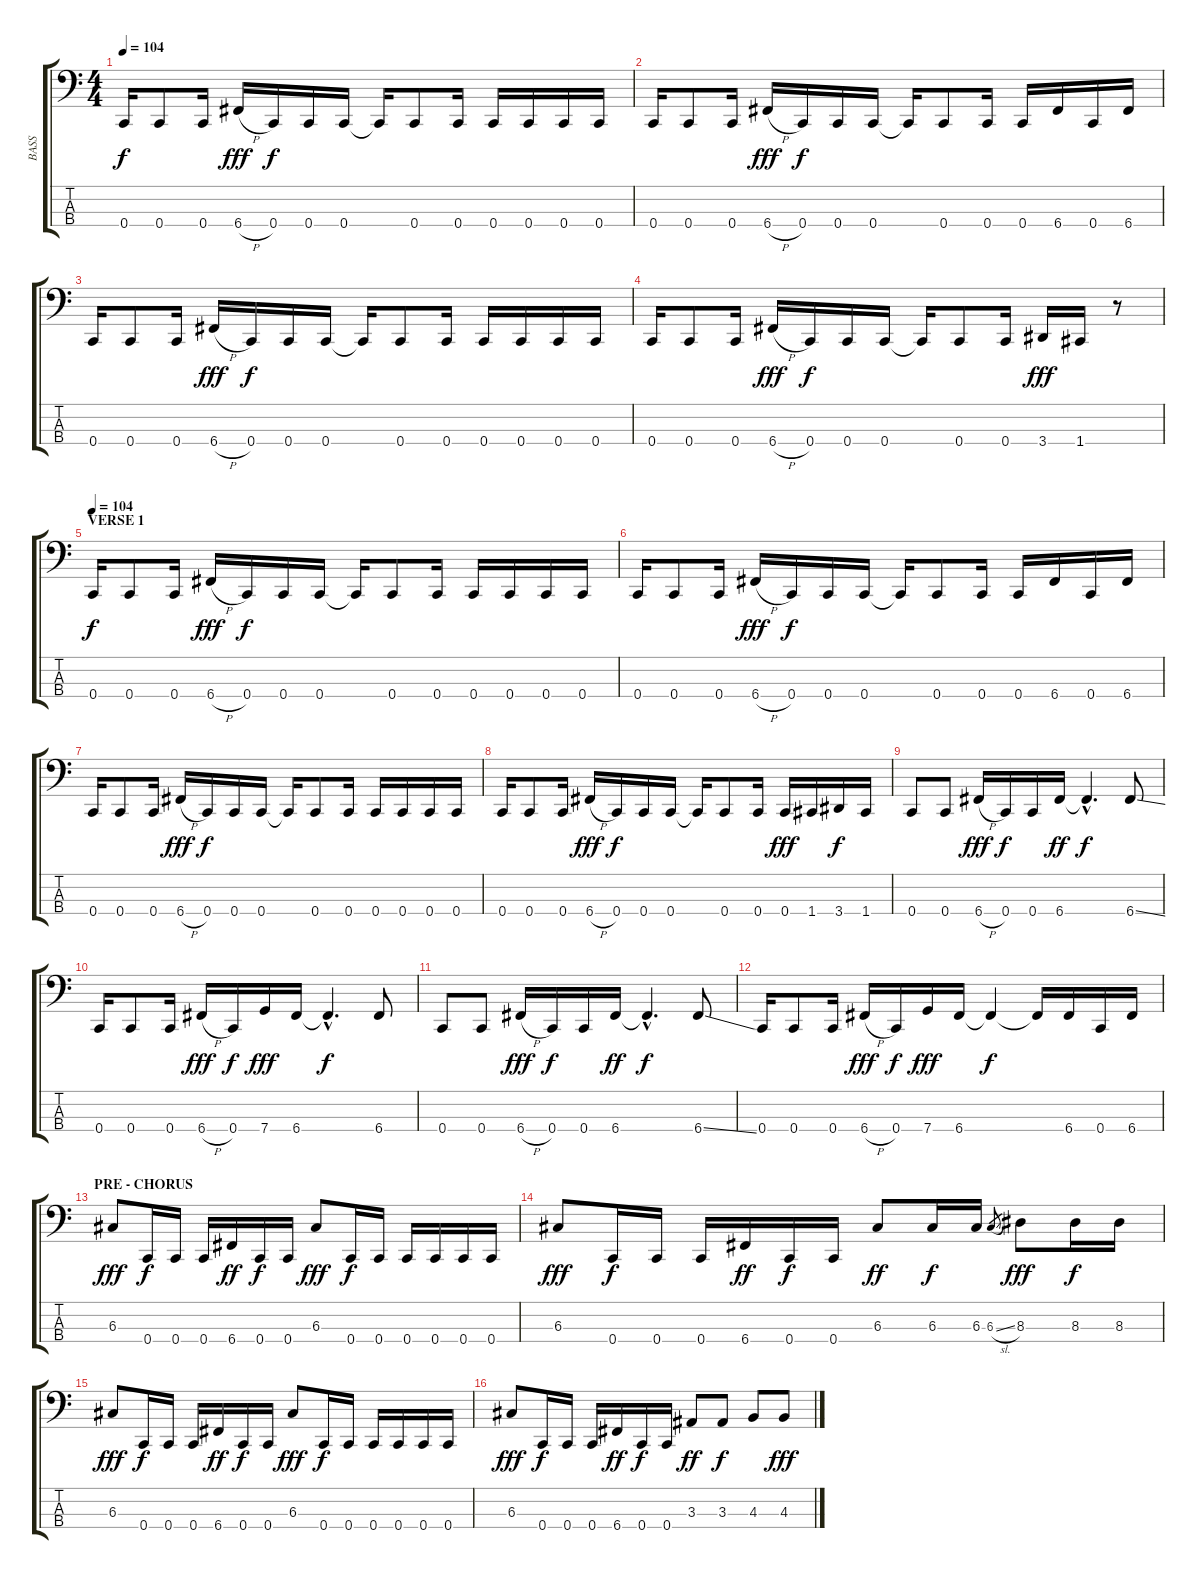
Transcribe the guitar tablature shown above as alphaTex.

\track ("BASS" "BASS") {instrument electricbassfinger}
\staff {score tabs}
\tuning (F2 C2 G1 C1) {hide}
\ts (4 4)
\tempo 104
\clef f4
\ks c
0.4.16{dy f} 0.4.8 0.4.16 6.4{h}.16{dy fff} 0.4.16{dy f} 0.4.16 0.4.16 0.4{t}.16 0.4.8 0.4.16 0.4.16 0.4.16 0.4.16 0.4.16 |
0.4.16 0.4.8 0.4.16 6.4{h}.16{dy fff} 0.4.16{dy f} 0.4.16 0.4.16 0.4{t}.16 0.4.8 0.4.16 0.4.16 6.4.16 0.4.16 6.4.16 |
0.4.16 0.4.8 0.4.16 6.4{h}.16{dy fff} 0.4.16{dy f} 0.4.16 0.4.16 0.4{t}.16 0.4.8 0.4.16 0.4.16 0.4.16 0.4.16 0.4.16 |
0.4.16 0.4.8 0.4.16 6.4{h}.16{dy fff} 0.4.16{dy f} 0.4.16 0.4.16 0.4{t}.16 0.4.8 0.4.16 3.4.16{dy fff} 1.4.16 r.8 |
\section ("" "VERSE 1")
\tempo 104
0.4.16{dy f} 0.4.8 0.4.16 6.4{h}.16{dy fff} 0.4.16{dy f} 0.4.16 0.4.16 0.4{t}.16 0.4.8 0.4.16 0.4.16 0.4.16 0.4.16 0.4.16 |
0.4.16 0.4.8 0.4.16 6.4{h}.16{dy fff} 0.4.16{dy f} 0.4.16 0.4.16 0.4{t}.16 0.4.8 0.4.16 0.4.16 6.4.16 0.4.16 6.4.16 |
0.4.16 0.4.8 0.4.16 6.4{h}.16{dy fff} 0.4.16{dy f} 0.4.16 0.4.16 0.4{t}.16 0.4.8 0.4.16 0.4.16 0.4.16 0.4.16 0.4.16 |
0.4.16 0.4.8 0.4.16 6.4{h}.16{dy fff} 0.4.16{dy f} 0.4.16 0.4.16 0.4{t}.16 0.4.8 0.4.16 0.4.16{dy fff} 1.4.16 3.4.16{dy f} 1.4.16 |
0.4.8 0.4.8 6.4{h}.16{dy fff} 0.4.16{dy f} 0.4.16 6.4.16{dy ff} 6.4{hac t}.4{d dy f} 6.4{ss}.8 |
0.4.16 0.4.8 0.4.16 6.4{h}.16{dy fff} 0.4.16{dy f} 7.4.16{dy fff} 6.4.16 6.4{hac t}.4{d dy f} 6.4.8 |
0.4.8 0.4.8 6.4{h}.16{dy fff} 0.4.16{dy f} 0.4.16 6.4.16{dy ff} 6.4{hac t}.4{d dy f} 6.4{ss}.8 |
0.4.16 0.4.8 0.4.16 6.4{h}.16{dy fff} 0.4.16{dy f} 7.4.16{dy fff} 6.4.16 6.4{t}.4{dy f} 6.4{t}.16 6.4.16 0.4.16 6.4.16 |
\section ("" "PRE - CHORUS")
6.3.8{dy fff} 0.4.16{dy f} 0.4.16 0.4.16 6.4.16{dy ff} 0.4.16{dy f} 0.4.16 6.3.8{dy fff} 0.4.16{dy f} 0.4.16 0.4.16 0.4.16 0.4.16 0.4.16 |
6.3.8{dy fff} 0.4.16{dy f} 0.4.16 0.4.16 6.4.16{dy ff} 0.4.16{dy f} 0.4.16 6.3.8{dy ff} 6.3.16{dy f} 6.3.16 6.3{sl}.8{gr} 8.3.8{dy fff} 8.3.16{dy f} 8.3.16 |
6.3.8{dy fff} 0.4.16{dy f} 0.4.16 0.4.16 6.4.16{dy ff} 0.4.16{dy f} 0.4.16 6.3.8{dy fff} 0.4.16{dy f} 0.4.16 0.4.16 0.4.16 0.4.16 0.4.16 |
6.3.8{dy fff} 0.4.16{dy f} 0.4.16 0.4.16 6.4.16{dy ff} 0.4.16{dy f} 0.4.16 3.3.8{dy ff} 3.3.8{dy f} 4.3.8 4.3.8{dy fff}
